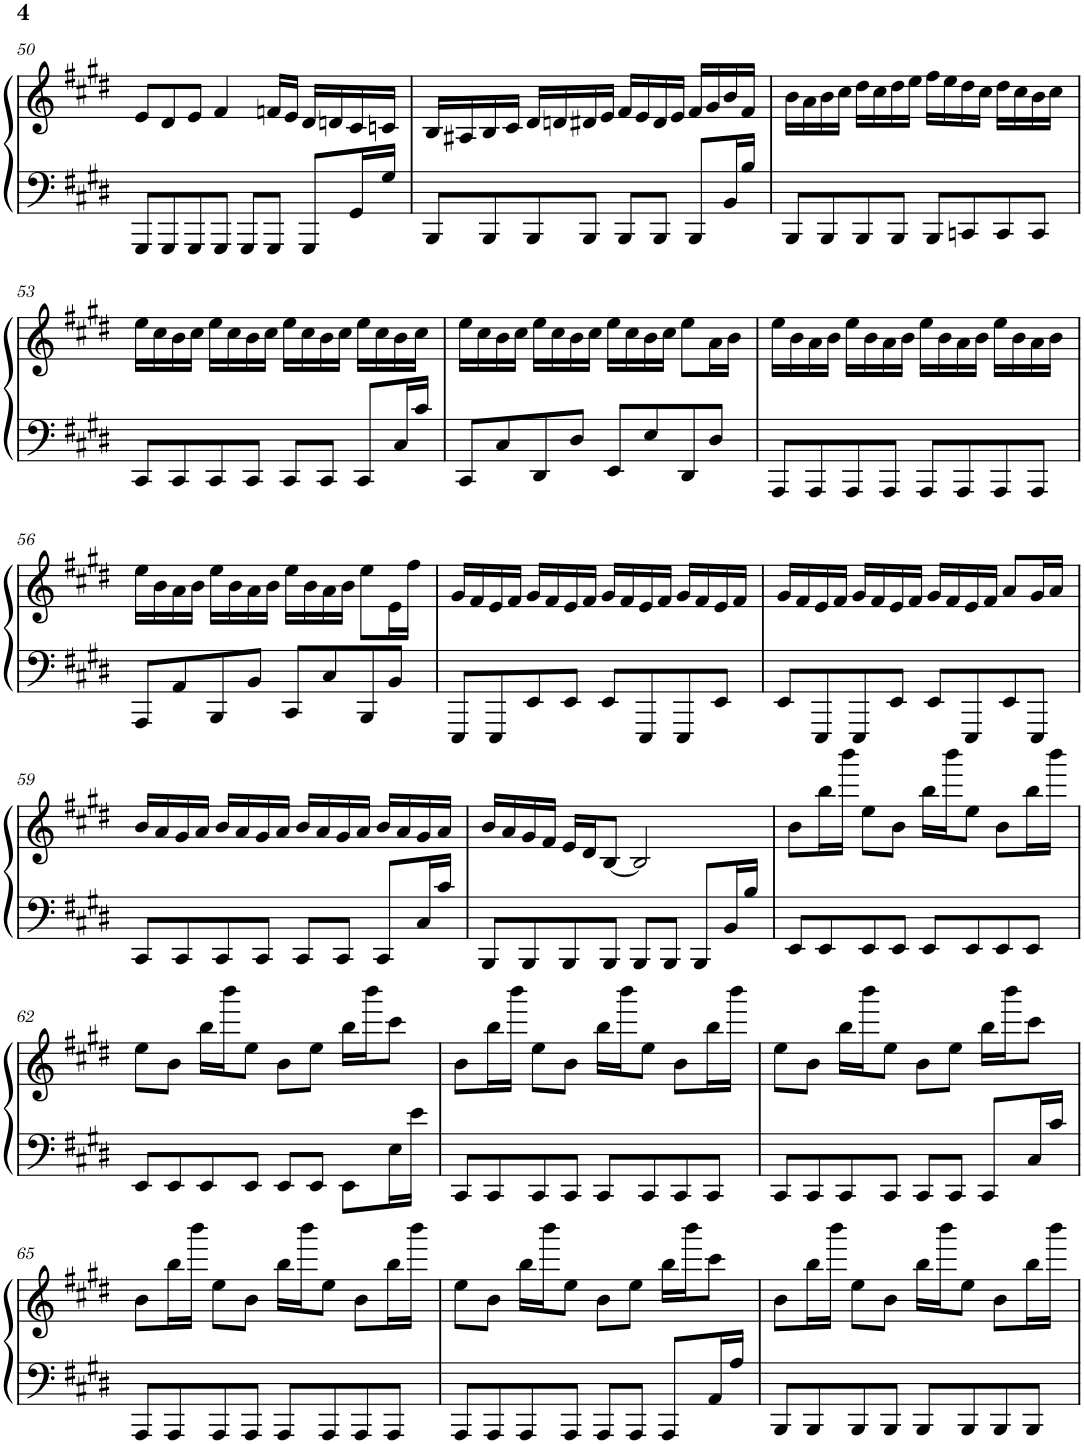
**kern	**kern
*part1	*part1
*staff2	*staff1
*I"Piano	*
*I'Pno.	*
!!LO:PB:g=z
*clefF4	*clefG2
*k[f#c#g#d#]	*k[f#c#g#d#]
*M4/4	*M4/4
=50	=50
8GGG#/L	8e/L
8GGG#/	8d#/
8GGG#/	8e/J
8GGG#/J	4f#/
8GGG#/L	.
8GGG#/J	16fn/LL
.	16e/JJ
8GGG#/L	16d#/LL
.	16dn/
16GG#/L	16c#/
16G#/JJ	16cn/JJ
=51	=51
8BBB/L	16B/LL
.	16A#X/
8BBB/	16B/
.	16c#/JJ
8BBB/	16d#/LL
.	16dn/
8BBB/J	16d#X/
.	16e/JJ
8BBB/L	16f#/LL
.	16e/
8BBB/J	16d#/
.	16e/JJ
8BBB/L	16f#/LL
.	16g#/
16BB/L	16b/
16B/JJ	16f#/JJ
=52	=52
8BBB/L	16b\LL
.	16a\
8BBB/	16b\
.	16cc#\JJ
8BBB/	16dd#\LL
.	16cc#\
8BBB/J	16dd#\
.	16ee\JJ
8BBB/L	16ff#\LL
.	16ee\
8CCn/	16dd#\
.	16cc#\JJ
8CC/	16dd#\LL
.	16cc#\
8CC/J	16b\
.	16cc#\JJ
!!LO:LB:g=z
=53	=53
8CC#/L	16ee\LL
.	16cc#\
8CC#/	16b\
.	16cc#\JJ
8CC#/	16ee\LL
.	16cc#\
8CC#/J	16b\
.	16cc#\JJ
8CC#/L	16ee\LL
.	16cc#\
8CC#/J	16b\
.	16cc#\JJ
8CC#/L	16ee\LL
.	16cc#\
16C#/L	16b\
16c#/JJ	16cc#\JJ
=54	=54
8CC#/L	16ee\LL
.	16cc#\
8C#/	16b\
.	16cc#\JJ
8DD#/	16ee\LL
.	16cc#\
8D#/J	16b\
.	16cc#\JJ
8EE/L	16ee\LL
.	16cc#\
8E/	16b\
.	16cc#\JJ
8DD#/	8ee\L
8D#/J	16a\L
.	16b\JJ
=55	=55
8AAA/L	16ee\LL
.	16b\
8AAA/	16a\
.	16b\JJ
8AAA/	16ee\LL
.	16b\
8AAA/J	16a\
.	16b\JJ
8AAA/L	16ee\LL
.	16b\
8AAA/	16a\
.	16b\JJ
8AAA/	16ee\LL
.	16b\
8AAA/J	16a\
.	16b\JJ
!!LO:LB:g=z
=56	=56
8AAA/L	16ee\LL
.	16b\
8AA/	16a\
.	16b\JJ
8BBB/	16ee\LL
.	16b\
8BB/J	16a\
.	16b\JJ
8CC#/L	16ee\LL
.	16b\
8C#/	16a\
.	16b\JJ
8BBB/	8ee\L
8BB/J	16e\L
.	16ff#\JJ
=57	=57
8EEE/L	16g#/LL
.	16f#/
8EEE/	16e/
.	16f#/JJ
8EE/	16g#/LL
.	16f#/
8EE/J	16e/
.	16f#/JJ
8EE/L	16g#/LL
.	16f#/
8EEE/	16e/
.	16f#/JJ
8EEE/	16g#/LL
.	16f#/
8EE/J	16e/
.	16f#/JJ
=58	=58
8EE/L	16g#/LL
.	16f#/
8EEE/	16e/
.	16f#/JJ
8EEE/	16g#/LL
.	16f#/
8EE/J	16e/
.	16f#/JJ
8EE/L	16g#/LL
.	16f#/
8EEE/	16e/
.	16f#/JJ
8EE/	8a/L
8EEE/J	16g#/L
.	16a/JJ
!!LO:LB:g=z
=59	=59
8CC#/L	16b/LL
.	16a/
8CC#/	16g#/
.	16a/JJ
8CC#/	16b/LL
.	16a/
8CC#/J	16g#/
.	16a/JJ
8CC#/L	16b/LL
.	16a/
8CC#/J	16g#/
.	16a/JJ
8CC#/L	16b/LL
.	16a/
16C#/L	16g#/
16c#/JJ	16a/JJ
=60	=60
8BBB/L	16b/LL
.	16a/
8BBB/	16g#/
.	16f#/JJ
8BBB/	16e/LL
.	16d#/J
8BBB/J	[8B/J
8BBB/L	2B/]
8BBB/J	.
8BBB/L	.
16BB/L	.
16B/JJ	.
=61	=61
8EE/L	8b\L
8EE/	16bb\L
.	16bbb\JJ
8EE/	8ee\L
8EE/J	8b\J
8EE/L	16bb\LL
.	16bbb\J
8EE/	8ee\J
8EE/	8b\L
8EE/J	16bb\L
.	16bbb\JJ
!!LO:LB:g=z
=62	=62
8EE/L	8ee\L
8EE/	8b\J
8EE/	16bb\LL
.	16bbb\J
8EE/J	8ee\J
8EE/L	8b\L
8EE/J	8ee\J
8EE\L	16bb\LL
.	16bbb\J
16E\L	8ccc#\J
16e\JJ	.
=63	=63
8CC#/L	8b\L
8CC#/	16bb\L
.	16bbb\JJ
8CC#/	8ee\L
8CC#/J	8b\J
8CC#/L	16bb\LL
.	16bbb\J
8CC#/	8ee\J
8CC#/	8b\L
8CC#/J	16bb\L
.	16bbb\JJ
=64	=64
8CC#/L	8ee\L
8CC#/	8b\J
8CC#/	16bb\LL
.	16bbb\J
8CC#/J	8ee\J
8CC#/L	8b\L
8CC#/J	8ee\J
8CC#/L	16bb\LL
.	16bbb\J
16C#/L	8ccc#\J
16c#/JJ	.
!!LO:LB:g=z
=65	=65
8AAA/L	8b\L
8AAA/	16bb\L
.	16bbb\JJ
8AAA/	8ee\L
8AAA/J	8b\J
8AAA/L	16bb\LL
.	16bbb\J
8AAA/	8ee\J
8AAA/	8b\L
8AAA/J	16bb\L
.	16bbb\JJ
=66	=66
8AAA/L	8ee\L
8AAA/	8b\J
8AAA/	16bb\LL
.	16bbb\J
8AAA/J	8ee\J
8AAA/L	8b\L
8AAA/J	8ee\J
8AAA/L	16bb\LL
.	16bbb\J
16AA/L	8ccc#\J
16A/JJ	.
=67	=67
8BBB/L	8b\L
8BBB/	16bb\L
.	16bbb\JJ
8BBB/	8ee\L
8BBB/J	8b\J
8BBB/L	16bb\LL
.	16bbb\J
8BBB/	8ee\J
8BBB/	8b\L
8BBB/J	16bb\L
.	16bbb\JJ
=	=
*-	*-
